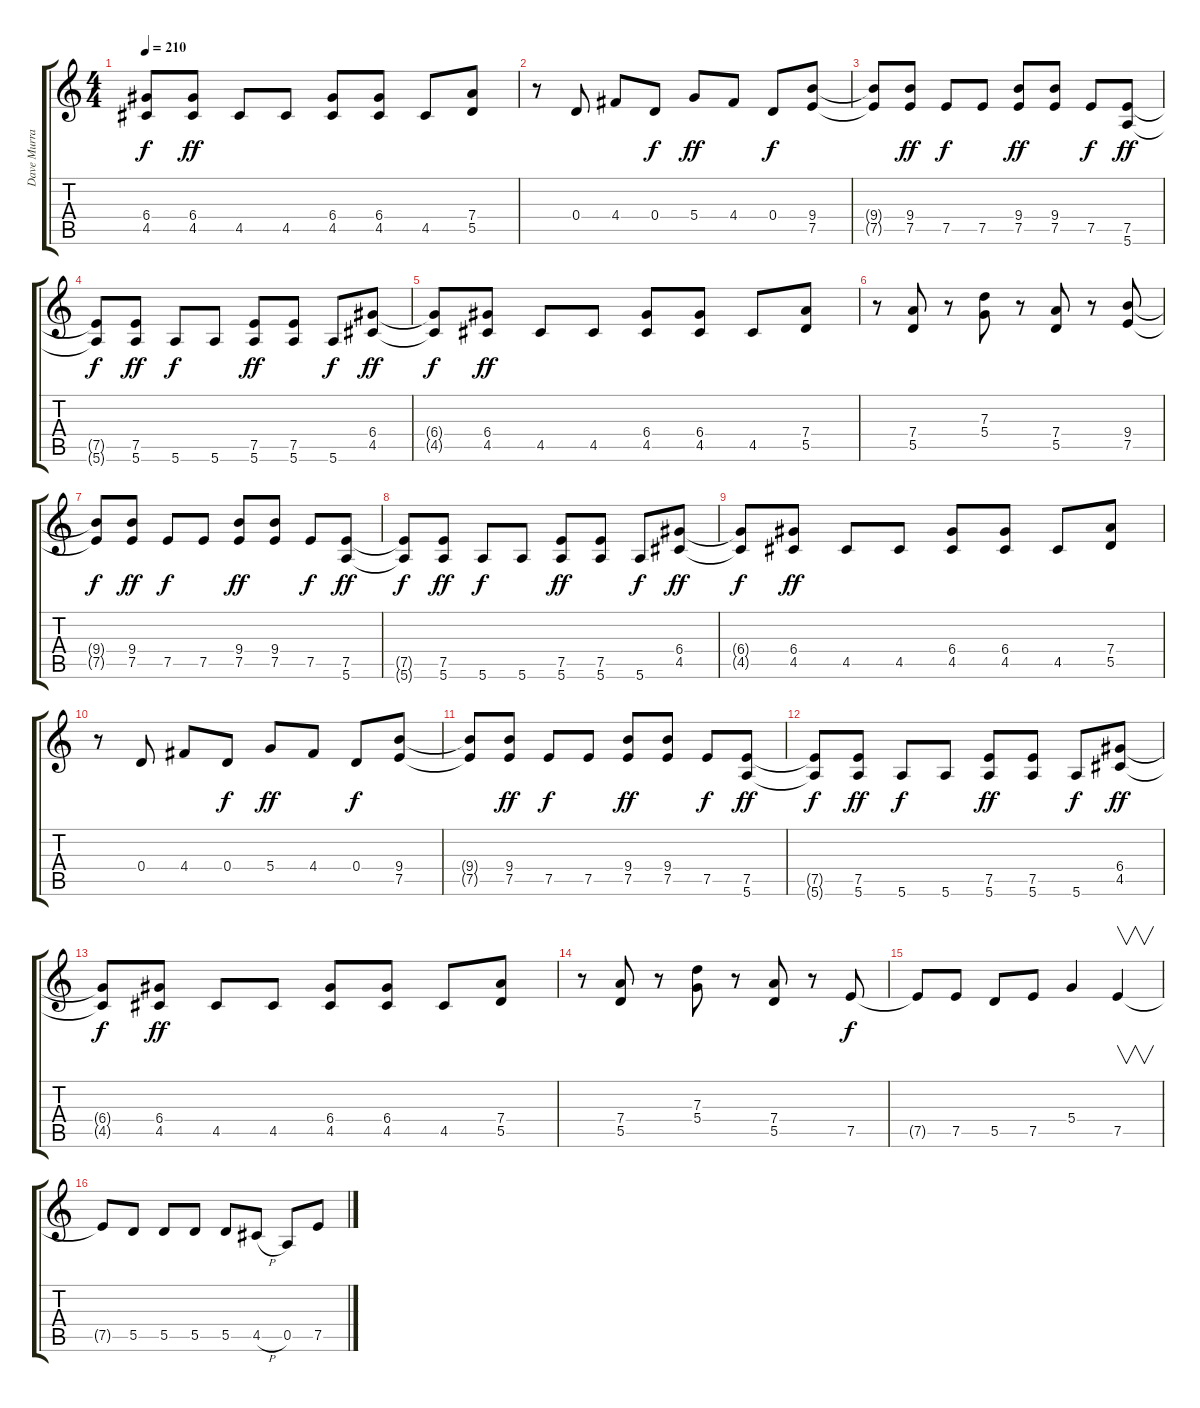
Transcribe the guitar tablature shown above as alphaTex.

\track ("Dave Murray" "Dave Murra") {instrument distortionguitar}
\staff {score tabs}
\tuning (E4 B3 G3 D3 A2 E2) {hide}
\ts (4 4)
\tempo 210
\clef g2
\ks c
(6.4{t} 4.5{t}).8{dy f} (6.4 4.5).8{dy ff} 4.5.8 4.5.8 (6.4 4.5).8 (6.4 4.5).8 4.5.8 (7.4 5.5).8 |
r.8 0.4.8 4.4.8 0.4.8{dy f} 5.4.8{dy ff} 4.4.8 0.4.8{dy f} (9.4 7.5).8 |
(9.4{t} 7.5{t}).8 (9.4 7.5).8{dy ff} 7.5.8{dy f} 7.5.8 (9.4 7.5).8{dy ff} (9.4 7.5).8 7.5.8{dy f} (7.5 5.6).8{dy ff} |
(7.5{t} 5.6{t}).8{dy f} (7.5 5.6).8{dy ff} 5.6.8{dy f} 5.6.8 (7.5 5.6).8{dy ff} (7.5 5.6).8 5.6.8{dy f} (6.4 4.5).8{dy ff} |
(6.4{t} 4.5{t}).8{dy f} (6.4 4.5).8{dy ff} 4.5.8 4.5.8 (6.4 4.5).8 (6.4 4.5).8 4.5.8 (7.4 5.5).8 |
r.8 (7.4 5.5).8 r.8 (7.3 5.4).8 r.8 (7.4 5.5).8 r.8 (9.4 7.5).8 |
(9.4{t} 7.5{t}).8{dy f} (9.4 7.5).8{dy ff} 7.5.8{dy f} 7.5.8 (9.4 7.5).8{dy ff} (9.4 7.5).8 7.5.8{dy f} (7.5 5.6).8{dy ff} |
(7.5{t} 5.6{t}).8{dy f} (7.5 5.6).8{dy ff} 5.6.8{dy f} 5.6.8 (7.5 5.6).8{dy ff} (7.5 5.6).8 5.6.8{dy f} (6.4 4.5).8{dy ff} |
(6.4{t} 4.5{t}).8{dy f} (6.4 4.5).8{dy ff} 4.5.8 4.5.8 (6.4 4.5).8 (6.4 4.5).8 4.5.8 (7.4 5.5).8 |
r.8 0.4.8 4.4.8 0.4.8{dy f} 5.4.8{dy ff} 4.4.8 0.4.8{dy f} (9.4 7.5).8 |
(9.4{t} 7.5{t}).8 (9.4 7.5).8{dy ff} 7.5.8{dy f} 7.5.8 (9.4 7.5).8{dy ff} (9.4 7.5).8 7.5.8{dy f} (7.5 5.6).8{dy ff} |
(7.5{t} 5.6{t}).8{dy f} (7.5 5.6).8{dy ff} 5.6.8{dy f} 5.6.8 (7.5 5.6).8{dy ff} (7.5 5.6).8 5.6.8{dy f} (6.4 4.5).8{dy ff} |
(6.4{t} 4.5{t}).8{dy f} (6.4 4.5).8{dy ff} 4.5.8 4.5.8 (6.4 4.5).8 (6.4 4.5).8 4.5.8 (7.4 5.5).8 |
r.8 (7.4 5.5).8 r.8 (7.3 5.4).8 r.8 (7.4 5.5).8 r.8 7.5.8{dy f} |
7.5{t}.8 7.5.8 5.5.8 7.5.8 5.4.4 7.5.4{v} |
7.5{t}.8 5.5.8 5.5.8 5.5.8 5.5.8 4.5{h}.8 0.5.8 7.5.8
